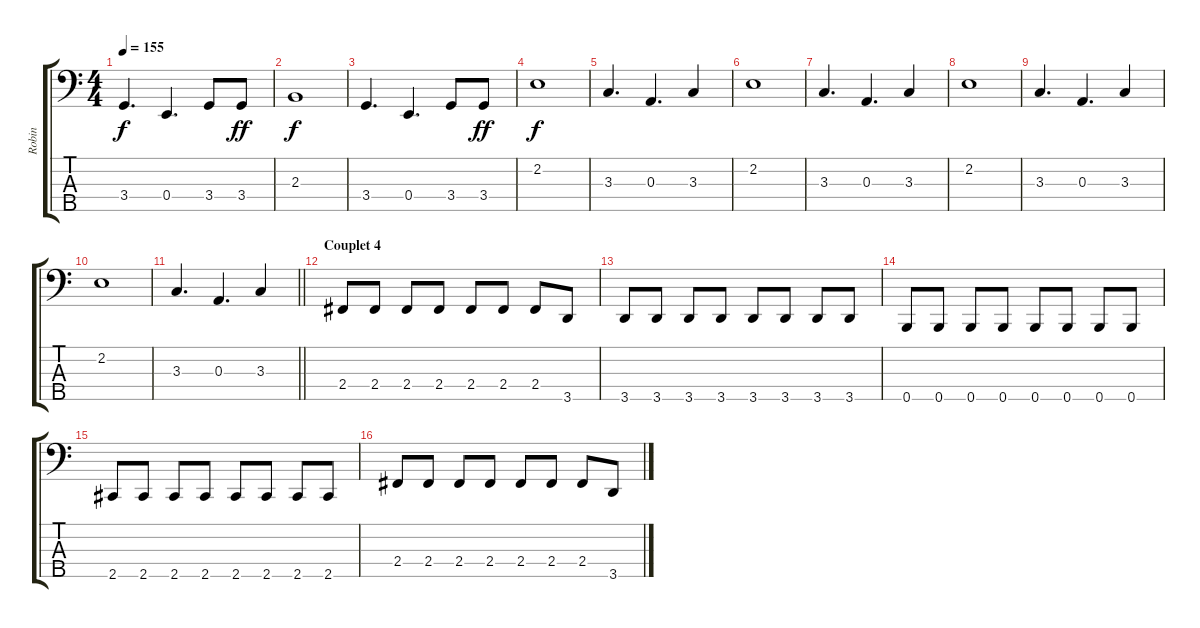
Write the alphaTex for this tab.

\track ("Robin" "Robin") {instrument electricbasspick}
\staff {score tabs}
\tuning (G2 D2 A1 E1 B0) {hide}
\ts (4 4)
\tempo 155
\clef f4
\ks c
3.4.4{d dy f} 0.4.4{d} 3.4.8 3.4.8{dy ff} |
2.3.1{dy f} |
3.4.4{d} 0.4.4{d} 3.4.8 3.4.8{dy ff} |
2.2.1{dy f} |
3.3.4{d} 0.3.4{d} 3.3.4 |
2.2.1 |
3.3.4{d} 0.3.4{d} 3.3.4 |
2.2.1 |
3.3.4{d} 0.3.4{d} 3.3.4 |
2.2.1 |
\barLineRight lightlight
3.3.4{d} 0.3.4{d} 3.3.4 |
\section ("" "Couplet 4")
2.4.8{volume 13} 2.4.8 2.4.8 2.4.8 2.4.8 2.4.8 2.4.8 3.5.8 |
3.5.8 3.5.8 3.5.8 3.5.8 3.5.8 3.5.8 3.5.8 3.5.8 |
0.5.8 0.5.8 0.5.8 0.5.8 0.5.8 0.5.8 0.5.8 0.5.8 |
2.5.8 2.5.8 2.5.8 2.5.8 2.5.8 2.5.8 2.5.8 2.5.8 |
2.4.8 2.4.8 2.4.8 2.4.8 2.4.8 2.4.8 2.4.8 3.5.8
